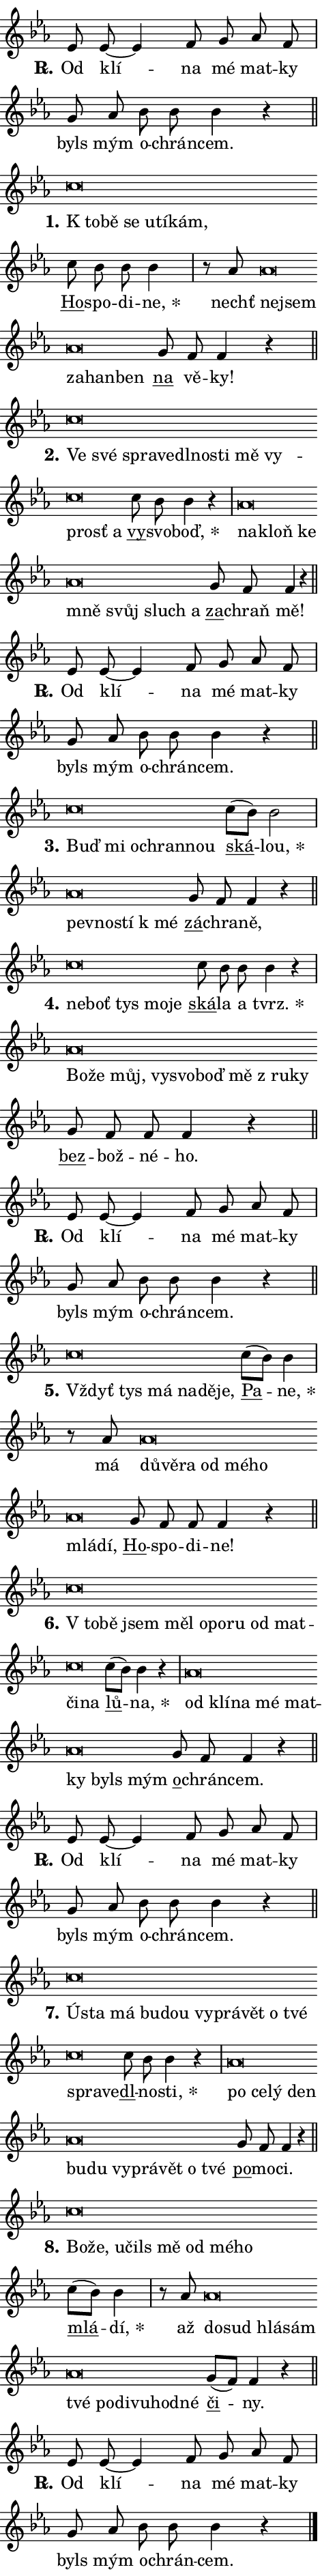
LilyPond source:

\version "2.24.0"
\header { tagline = "" }
\paper {
  indent = 0\cm
  top-margin = 0\cm
  right-margin = 0.13\cm % to fit lyric hyphens
  bottom-margin = 0\cm
  left-margin = 0\cm
  paper-width = 8\cm
  page-breaking = #ly:one-page-breaking
  system-system-spacing.basic-distance = #11
  score-system-spacing.basic-distance = #11
  ragged-last = ##f
}


%% Author: Thomas Morley
%% https://lists.gnu.org/archive/html/lilypond-user/2020-05/msg00002.html
#(define (line-position grob)
"Returns position of @var[grob} in current system:
   @code{'start}, if at first time-step
   @code{'end}, if at last time-step
   @code{'middle} otherwise
"
  (let* ((col (ly:item-get-column grob))
         (ln (ly:grob-object col 'left-neighbor))
         (rn (ly:grob-object col 'right-neighbor))
         (col-to-check-left (if (ly:grob? ln) ln col))
         (col-to-check-right (if (ly:grob? rn) rn col))
         (break-dir-left
           (and
             (ly:grob-property col-to-check-left 'non-musical #f)
             (ly:item-break-dir col-to-check-left)))
         (break-dir-right
           (and
             (ly:grob-property col-to-check-right 'non-musical #f)
             (ly:item-break-dir col-to-check-right))))
        (cond ((eqv? 1 break-dir-left) 'start)
              ((eqv? -1 break-dir-right) 'end)
              (else 'middle))))

#(define (tranparent-at-line-position vctor)
  (lambda (grob)
  "Relying on @code{line-position} select the relevant enry from @var{vctor}.
Used to determine transparency,"
    (case (line-position grob)
      ((end) (not (vector-ref vctor 0)))
      ((middle) (not (vector-ref vctor 1)))
      ((start) (not (vector-ref vctor 2))))))

noteHeadBreakVisibility =
#(define-music-function (break-visibility)(vector?)
"Makes @code{NoteHead}s transparent relying on @var{break-visibility}"
#{
  \override NoteHead.transparent =
    #(tranparent-at-line-position break-visibility)
#})

#(define delete-ledgers-for-transparent-note-heads
  (lambda (grob)
    "Reads whether a @code{NoteHead} is transparent.
If so this @code{NoteHead} is removed from @code{'note-heads} from
@var{grob}, which is supposed to be @code{LedgerLineSpanner}.
As a result ledgers are not printed for this @code{NoteHead}"
    (let* ((nhds-array (ly:grob-object grob 'note-heads))
           (nhds-list
             (if (ly:grob-array? nhds-array)
                 (ly:grob-array->list nhds-array)
                 '()))
           ;; Relies on the transparent-property being done before
           ;; Staff.LedgerLineSpanner.after-line-breaking is executed.
           ;; This is fragile ...
           (to-keep
             (remove
               (lambda (nhd)
                 (ly:grob-property nhd 'transparent #f))
               nhds-list)))
      ;; TODO find a better method to iterate over grob-arrays, similiar
      ;; to filter/remove etc for lists
      ;; For now rebuilt from scratch
      (set! (ly:grob-object grob 'note-heads)  '())
      (for-each
        (lambda (nhd)
          (ly:pointer-group-interface::add-grob grob 'note-heads nhd))
        to-keep))))

squashNotes = {
  \override NoteHead.X-extent = #'(-0.2 . 0.2)
  \override NoteHead.Y-extent = #'(-0.75 . 0)
  \override NoteHead.stencil =
    #(lambda (grob)
       (let ((pos (ly:grob-property grob 'staff-position)))
         (begin
           (if (< pos -7) (display "ERROR: Lower brevis then expected\n") (display ""))
           (if (<= pos -6) ly:text-interface::print ly:note-head::print))))
}
unSquashNotes = {
  \revert NoteHead.X-extent
  \revert NoteHead.Y-extent
  \revert NoteHead.stencil
}

hideNotes = \noteHeadBreakVisibility #begin-of-line-visible
unHideNotes = \noteHeadBreakVisibility #all-visible

% work-around for resetting accidentals
% https://lilypond.org/doc/v2.23/Documentation/notation/displaying-rhythms#unmetered-music
cadenzaMeasure = {
  \cadenzaOff
  \partial 1024 s1024
  \cadenzaOn
}

#(define-markup-command (accent layout props text) (markup?)
  "Underline accented syllable"
  (interpret-markup layout props
    #{\markup \override #'(offset . 4.3) \underline { #text }#}))

responsum = \markup \concat {
  "R" \hspace #-1.05 \path #0.1 #'((moveto 0 0.07) (lineto 0.9 0.8)) \hspace #0.05 "."
}

spaceSize = #0.6828661417322834 % exact space size for TeX Gyre Schola

\layout {
  \context {
    \Staff
    \remove "Time_signature_engraver"
    \override LedgerLineSpanner.after-line-breaking = #delete-ledgers-for-transparent-note-heads
  }
  \context {
    \Lyrics {
      \override LyricSpace.minimum-distance = \spaceSize
      \override LyricText.font-name = #"TeX Gyre Schola"
      \override LyricText.font-size = 1
      \override StanzaNumber.font-name = #"TeX Gyre Schola Bold"
      \override StanzaNumber.font-size = 1
    }
  }
  \context {
    \Score 
    \override NoteHead.text =
      #(lambda (grob) 
        (let ((pos (ly:grob-property grob 'staff-position)))
          #{\markup {
            \combine
              \halign #-0.55 \raise #(if (= pos -6) 0 0.5) \override #'(thickness . 2) \draw-line #'(3.2 . 0)
              \musicglyph "noteheads.sM1"
          }#}))
  }
}

% magnetic-lyrics.ily
%
%   written by
%     Jean Abou Samra <jean@abou-samra.fr>
%     Werner Lemberg <wl@gnu.org>
%
%   adapted by
%     Jiri Hon <jiri.hon@gmail.com>
%
% Version 2022-Apr-15

% https://www.mail-archive.com/lilypond-user@gnu.org/msg149350.html

#(define (Left_hyphen_pointer_engraver context)
   "Collect syllable-hyphen-syllable occurrences in lyrics and store
them in properties.  This engraver only looks to the left.  For
example, if the lyrics input is @code{foo -- bar}, it does the
following.

@itemize @bullet
@item
Set the @code{text} property of the @code{LyricHyphen} grob between
@q{foo} and @q{bar} to @code{foo}.

@item
Set the @code{left-hyphen} property of the @code{LyricText} grob with
text @q{foo} to the @code{LyricHyphen} grob between @q{foo} and
@q{bar}.
@end itemize

Use this auxiliary engraver in combination with the
@code{lyric-@/text::@/apply-@/magnetic-@/offset!} hook."
   (let ((hyphen #f)
         (text #f))
     (make-engraver
      (acknowledgers
       ((lyric-syllable-interface engraver grob source-engraver)
        (set! text grob)))
      (end-acknowledgers
       ((lyric-hyphen-interface engraver grob source-engraver)
        ;(when (not (grob::has-interface grob 'lyric-space-interface))
          (set! hyphen grob)));)
      ((stop-translation-timestep engraver)
       (when (and text hyphen)
         (ly:grob-set-object! text 'left-hyphen hyphen))
       (set! text #f)
       (set! hyphen #f)))))

#(define (lyric-text::apply-magnetic-offset! grob)
   "If the space between two syllables is less than the value in
property @code{LyricText@/.details@/.squash-threshold}, move the right
syllable to the left so that it gets concatenated with the left
syllable.

Use this function as a hook for
@code{LyricText@/.after-@/line-@/breaking} if the
@code{Left_@/hyphen_@/pointer_@/engraver} is active."
   (let ((hyphen (ly:grob-object grob 'left-hyphen #f)))
     (when hyphen
       (let ((left-text (ly:spanner-bound hyphen LEFT)))
         (when (grob::has-interface left-text 'lyric-syllable-interface)
           (let* ((common (ly:grob-common-refpoint grob left-text X))
                  (this-x-ext (ly:grob-extent grob common X))
                  (left-x-ext
                   (begin
                     ;; Trigger magnetism for left-text.
                     (ly:grob-property left-text 'after-line-breaking)
                     (ly:grob-extent left-text common X)))
                  ;; `delta` is the gap width between two syllables.
                  (delta (- (interval-start this-x-ext)
                            (interval-end left-x-ext)))
                  (details (ly:grob-property grob 'details))
                  (threshold (assoc-get 'squash-threshold details 0.2)))
             (when (< delta threshold)
               (let* (;; We have to manipulate the input text so that
                      ;; ligatures crossing syllable boundaries are not
                      ;; disabled.  For languages based on the Latin
                      ;; script this is essentially a beautification.
                      ;; However, for non-Western scripts it can be a
                      ;; necessity.
                      (lt (ly:grob-property left-text 'text))
                      (rt (ly:grob-property grob 'text))
                      (is-space (grob::has-interface hyphen 'lyric-space-interface))
                      (space (if is-space " " ""))
                      (extra-delta (if is-space spaceSize 0))
                      ;; Append new syllable.
                      (ltrt-space (if (and (string? lt) (string? rt))
                                (string-append lt space rt)
                                (make-concat-markup (list lt space rt))))
                      ;; Right-align `ltrt` to the right side.
                      (ltrt-space-markup (grob-interpret-markup
                               grob
                               (make-translate-markup
                                (cons (interval-length this-x-ext) 0)
                                (make-right-align-markup ltrt-space)))))
                 (begin
                   ;; Don't print `left-text`.
                   (ly:grob-set-property! left-text 'stencil #f)
                   ;; Set text and stencil (which holds all collected
                   ;; syllables so far) and shift it to the left.
                   (ly:grob-set-property! grob 'text ltrt-space)
                   (ly:grob-set-property! grob 'stencil ltrt-space-markup)
                   (ly:grob-translate-axis! grob (- (- delta extra-delta)) X))))))))))


#(define (lyric-hyphen::displace-bounds-first grob)
   ;; Make very sure this callback isn't triggered too early.
   (let ((left (ly:spanner-bound grob LEFT))
         (right (ly:spanner-bound grob RIGHT)))
     (ly:grob-property left 'after-line-breaking)
     (ly:grob-property right 'after-line-breaking)
     (ly:lyric-hyphen::print grob)))

squashThreshold = #0.4

\layout {
  \context {
    \Lyrics
    \consists #Left_hyphen_pointer_engraver
    \override LyricText.after-line-breaking =
      #lyric-text::apply-magnetic-offset!
    \override LyricHyphen.stencil = #lyric-hyphen::displace-bounds-first
    \override LyricText.details.squash-threshold = \squashThreshold
    \override LyricHyphen.minimum-distance = 0
    \override LyricHyphen.minimum-length = \squashThreshold
  }
}

squashText = \override LyricText.details.squash-threshold = 9999
unSquashText = \override LyricText.details.squash-threshold = \squashThreshold

leftText = \override LyricText.self-alignment-X = #LEFT
unLeftText = \revert LyricText.self-alignment-X

starOffset = #(lambda (grob) 
                (let ((x_offset (ly:self-alignment-interface::aligned-on-x-parent grob)))
                  (if (= x_offset 0) 0 (+ x_offset 1.2))))

star = #(define-music-function (syllable)(string?)
"Append star separator at the end of a syllable"
#{
  \once \override LyricText.X-offset = #starOffset
  \lyricmode { \markup {
    #syllable
    \override #'((font-name . "TeX Gyre Schola Bold")) \hspace #0.2 \lower #0.65 \larger "*"
  } }
#})

starAccent = #(define-music-function (syllable)(string?)
"Append star separator at the end of a syllable and make accent"
#{
  \once \override LyricText.X-offset = #starOffset
  \lyricmode { \markup {
    \accent #syllable
    \override #'((font-name . "TeX Gyre Schola Bold")) \hspace #0.2 \lower #0.65 \larger "*"
  } }
#})

breath = #(define-music-function (syllable)(string?)
"Append breathing indicator at the end of a syllable"
#{
  \lyricmode { \markup { #syllable "+" } }
#})

optionalBreath = #(define-music-function (syllable)(string?)
"Append optional breathing indicator at the end of a syllable"
#{
  \lyricmode { \markup { #syllable "(+)" } }
#})


\score {
    <<
        \new Voice = "melody" { \cadenzaOn \key es \major \relative { es'8 es~ es4 f8 g as f \cadenzaMeasure \bar "|" g as bes bes bes4 r \cadenzaMeasure \bar "||" \break } }
        \new Lyrics \lyricsto "melody" { \lyricmode { \set stanza = \responsum
Od klí -- na mé mat -- ky byls mým o -- chrán -- cem. } }
    >>
    \layout {}
}

\score {
    <<
        \new Voice = "melody" { \cadenzaOn \key es \major \relative { \squashNotes c''\breve*1/16 \hideNotes \breve*1/16 \bar "" \breve*1/16 \bar "" \breve*1/16 \bar "" \breve*1/16 \breve*1/16 \bar "" \unHideNotes \unSquashNotes \bar "" c8 bes bes bes4 \cadenzaMeasure \bar "|" r8 as8 \squashNotes as\breve*1/16 \hideNotes \breve*1/16 \bar "" \breve*1/16 \bar "" \breve*1/16 \breve*1/16 \bar "" \unHideNotes \unSquashNotes \bar "" g8 f f4 r \cadenzaMeasure \bar "||" \break } }
        \new Lyrics \lyricsto "melody" { \lyricmode { \set stanza = "1."
\leftText "K to" -- \squashText bě se u -- tí -- kám, \unLeftText \unSquashText \markup \accent Ho -- spo -- di -- \star ne, nechť \leftText nej -- \squashText sem za -- han -- ben \unLeftText \unSquashText \markup \accent na vě -- ky! } }
    >>
    \layout {}
}

\score {
    <<
        \new Voice = "melody" { \cadenzaOn \key es \major \relative { \squashNotes c''\breve*1/16 \hideNotes \breve*1/16 \bar "" \breve*1/16 \bar "" \breve*1/16 \bar "" \breve*1/16 \bar "" \breve*1/16 \bar "" \breve*1/16 \bar "" \breve*1/16 \bar "" \breve*1/16 \bar "" \breve*1/16 \breve*1/16 \bar "" \unHideNotes \unSquashNotes \bar "" c8 bes bes4 r \cadenzaMeasure \bar "|" \squashNotes as\breve*1/16 \hideNotes \breve*1/16 \bar "" \breve*1/16 \bar "" \breve*1/16 \bar "" \breve*1/16 \bar "" \breve*1/16 \breve*1/16 \bar "" \unHideNotes \unSquashNotes \bar "" g8 f f4 r \cadenzaMeasure \bar "||" \break } }
        \new Lyrics \lyricsto "melody" { \lyricmode { \set stanza = "2."
\leftText Ve \squashText své spra -- ve -- dl -- no -- sti mě vy -- prosť a \unLeftText \unSquashText \markup \accent vy -- svo -- \star boď, \leftText na -- \squashText kloň ke mně svůj sluch a \unLeftText \unSquashText \markup \accent za -- chraň mě! } }
    >>
    \layout {}
}

\score {
    <<
        \new Voice = "melody" { \cadenzaOn \key es \major \relative { es'8 es~ es4 f8 g as f \cadenzaMeasure \bar "|" g as bes bes bes4 r \cadenzaMeasure \bar "||" \break } }
        \new Lyrics \lyricsto "melody" { \lyricmode { \set stanza = \responsum
Od klí -- na mé mat -- ky byls mým o -- chrán -- cem. } }
    >>
    \layout {}
}

\score {
    <<
        \new Voice = "melody" { \cadenzaOn \key es \major \relative { \squashNotes c''\breve*1/16 \hideNotes \breve*1/16 \bar "" \breve*1/16 \bar "" \breve*1/16 \breve*1/16 \bar "" \unHideNotes \unSquashNotes \bar "" c8[( bes)] bes2 \cadenzaMeasure \bar "|" \squashNotes as\breve*1/16 \hideNotes \breve*1/16 \bar "" \breve*1/16 \breve*1/16 \bar "" \unHideNotes \unSquashNotes \bar "" g8 f f4 r \cadenzaMeasure \bar "||" \break } }
        \new Lyrics \lyricsto "melody" { \lyricmode { \set stanza = "3."
\leftText Buď \squashText mi o -- chran -- nou \unLeftText \unSquashText \markup \accent ská -- \star lou, \leftText pev -- \squashText no -- stí "k mé" \unLeftText \unSquashText \markup \accent zá -- chra -- ně, } }
    >>
    \layout {}
}

\score {
    <<
        \new Voice = "melody" { \cadenzaOn \key es \major \relative { \squashNotes c''\breve*1/16 \hideNotes \breve*1/16 \bar "" \breve*1/16 \bar "" \breve*1/16 \breve*1/16 \bar "" \unHideNotes \unSquashNotes \bar "" c8 bes bes bes4 r \cadenzaMeasure \bar "|" \squashNotes as\breve*1/16 \hideNotes \breve*1/16 \bar "" \breve*1/16 \bar "" \breve*1/16 \bar "" \breve*1/16 \bar "" \breve*1/16 \bar "" \breve*1/16 \bar "" \breve*1/16 \breve*1/16 \bar "" \unHideNotes \unSquashNotes \bar "" g8 f f f4 r \cadenzaMeasure \bar "||" \break } }
        \new Lyrics \lyricsto "melody" { \lyricmode { \set stanza = "4."
\leftText ne -- \squashText boť tys mo -- je \unLeftText \unSquashText \markup \accent ská -- la a \star tvrz. \leftText Bo -- \squashText že můj, vy -- svo -- boď mě "z ru" -- ky \unLeftText \unSquashText \markup \accent bez -- bož -- né -- ho. } }
    >>
    \layout {}
}

\score {
    <<
        \new Voice = "melody" { \cadenzaOn \key es \major \relative { es'8 es~ es4 f8 g as f \cadenzaMeasure \bar "|" g as bes bes bes4 r \cadenzaMeasure \bar "||" \break } }
        \new Lyrics \lyricsto "melody" { \lyricmode { \set stanza = \responsum
Od klí -- na mé mat -- ky byls mým o -- chrán -- cem. } }
    >>
    \layout {}
}

\score {
    <<
        \new Voice = "melody" { \cadenzaOn \key es \major \relative { \squashNotes c''\breve*1/16 \hideNotes \breve*1/16 \bar "" \breve*1/16 \bar "" \breve*1/16 \bar "" \breve*1/16 \breve*1/16 \bar "" \unHideNotes \unSquashNotes \bar "" c8[( bes)] bes4 \cadenzaMeasure \bar "|" r8 as8 \squashNotes as\breve*1/16 \hideNotes \breve*1/16 \bar "" \breve*1/16 \bar "" \breve*1/16 \bar "" \breve*1/16 \bar "" \breve*1/16 \bar "" \breve*1/16 \breve*1/16 \bar "" \unHideNotes \unSquashNotes \bar "" g8 f f f4 r \cadenzaMeasure \bar "||" \break } }
        \new Lyrics \lyricsto "melody" { \lyricmode { \set stanza = "5."
\leftText Vždyť \squashText tys má na -- dě -- je, \unLeftText \unSquashText \markup \accent Pa -- \star ne, má \leftText dů -- \squashText vě -- ra od mé -- ho mlá -- dí, \unLeftText \unSquashText \markup \accent Ho -- spo -- di -- ne! } }
    >>
    \layout {}
}

\score {
    <<
        \new Voice = "melody" { \cadenzaOn \key es \major \relative { \squashNotes c''\breve*1/16 \hideNotes \breve*1/16 \bar "" \breve*1/16 \bar "" \breve*1/16 \bar "" \breve*1/16 \bar "" \breve*1/16 \bar "" \breve*1/16 \bar "" \breve*1/16 \bar "" \breve*1/16 \bar "" \breve*1/16 \breve*1/16 \bar "" \unHideNotes \unSquashNotes \bar "" c8[( bes)] bes4 r \cadenzaMeasure \bar "|" \squashNotes as\breve*1/16 \hideNotes \breve*1/16 \bar "" \breve*1/16 \bar "" \breve*1/16 \bar "" \breve*1/16 \bar "" \breve*1/16 \bar "" \breve*1/16 \breve*1/16 \bar "" \unHideNotes \unSquashNotes \bar "" g8 f f4 r \cadenzaMeasure \bar "||" \break } }
        \new Lyrics \lyricsto "melody" { \lyricmode { \set stanza = "6."
\leftText "V to" -- \squashText bě jsem měl o -- po -- ru od mat -- či -- na \unLeftText \unSquashText \markup \accent lů -- \star na, \leftText od \squashText klí -- na mé mat -- ky byls mým \unLeftText \unSquashText \markup \accent o -- chrán -- cem. } }
    >>
    \layout {}
}

\score {
    <<
        \new Voice = "melody" { \cadenzaOn \key es \major \relative { es'8 es~ es4 f8 g as f \cadenzaMeasure \bar "|" g as bes bes bes4 r \cadenzaMeasure \bar "||" \break } }
        \new Lyrics \lyricsto "melody" { \lyricmode { \set stanza = \responsum
Od klí -- na mé mat -- ky byls mým o -- chrán -- cem. } }
    >>
    \layout {}
}

\score {
    <<
        \new Voice = "melody" { \cadenzaOn \key es \major \relative { \squashNotes c''\breve*1/16 \hideNotes \breve*1/16 \bar "" \breve*1/16 \bar "" \breve*1/16 \bar "" \breve*1/16 \bar "" \breve*1/16 \bar "" \breve*1/16 \bar "" \breve*1/16 \bar "" \breve*1/16 \bar "" \breve*1/16 \bar "" \breve*1/16 \breve*1/16 \bar "" \unHideNotes \unSquashNotes \bar "" c8 bes bes4 r \cadenzaMeasure \bar "|" \squashNotes as\breve*1/16 \hideNotes \breve*1/16 \bar "" \breve*1/16 \bar "" \breve*1/16 \bar "" \breve*1/16 \bar "" \breve*1/16 \bar "" \breve*1/16 \bar "" \breve*1/16 \bar "" \breve*1/16 \bar "" \breve*1/16 \breve*1/16 \bar "" \unHideNotes \unSquashNotes \bar "" g8 f f4 r \cadenzaMeasure \bar "||" \break } }
        \new Lyrics \lyricsto "melody" { \lyricmode { \set stanza = "7."
\leftText Ú -- \squashText sta má bu -- dou vy -- prá -- vět o tvé spra -- ve -- \unLeftText \unSquashText \markup \accent dl -- no -- \star sti, \leftText po \squashText ce -- lý den bu -- du vy -- prá -- vět o tvé \unLeftText \unSquashText \markup \accent po -- mo -- ci. } }
    >>
    \layout {}
}

\score {
    <<
        \new Voice = "melody" { \cadenzaOn \key es \major \relative { \squashNotes c''\breve*1/16 \hideNotes \breve*1/16 \bar "" \breve*1/16 \bar "" \breve*1/16 \bar "" \breve*1/16 \bar "" \breve*1/16 \bar "" \breve*1/16 \breve*1/16 \bar "" \unHideNotes \unSquashNotes \bar "" c8[( bes)] bes4 \cadenzaMeasure \bar "|" r8 as8 \squashNotes as\breve*1/16 \hideNotes \breve*1/16 \bar "" \breve*1/16 \bar "" \breve*1/16 \bar "" \breve*1/16 \bar "" \breve*1/16 \bar "" \breve*1/16 \bar "" \breve*1/16 \bar "" \breve*1/16 \breve*1/16 \bar "" \unHideNotes \unSquashNotes \bar "" g8[( f)] f4 r \cadenzaMeasure \bar "||" \break } }
        \new Lyrics \lyricsto "melody" { \lyricmode { \set stanza = "8."
\leftText Bo -- \squashText že, u -- čils mě od mé -- ho \unLeftText \unSquashText \markup \accent mlá -- \star dí, až \leftText do -- \squashText sud hlá -- sám tvé po -- di -- vu -- hod -- né \unLeftText \unSquashText \markup \accent či -- ny. } }
    >>
    \layout {}
}

\score {
    <<
        \new Voice = "melody" { \cadenzaOn \key es \major \relative { es'8 es~ es4 f8 g as f \cadenzaMeasure \bar "|" g as bes bes bes4 r \cadenzaMeasure \bar "||" \break } \bar "|." }
        \new Lyrics \lyricsto "melody" { \lyricmode { \set stanza = \responsum
Od klí -- na mé mat -- ky byls mým o -- chrán -- cem. } }
    >>
    \layout {}
}
